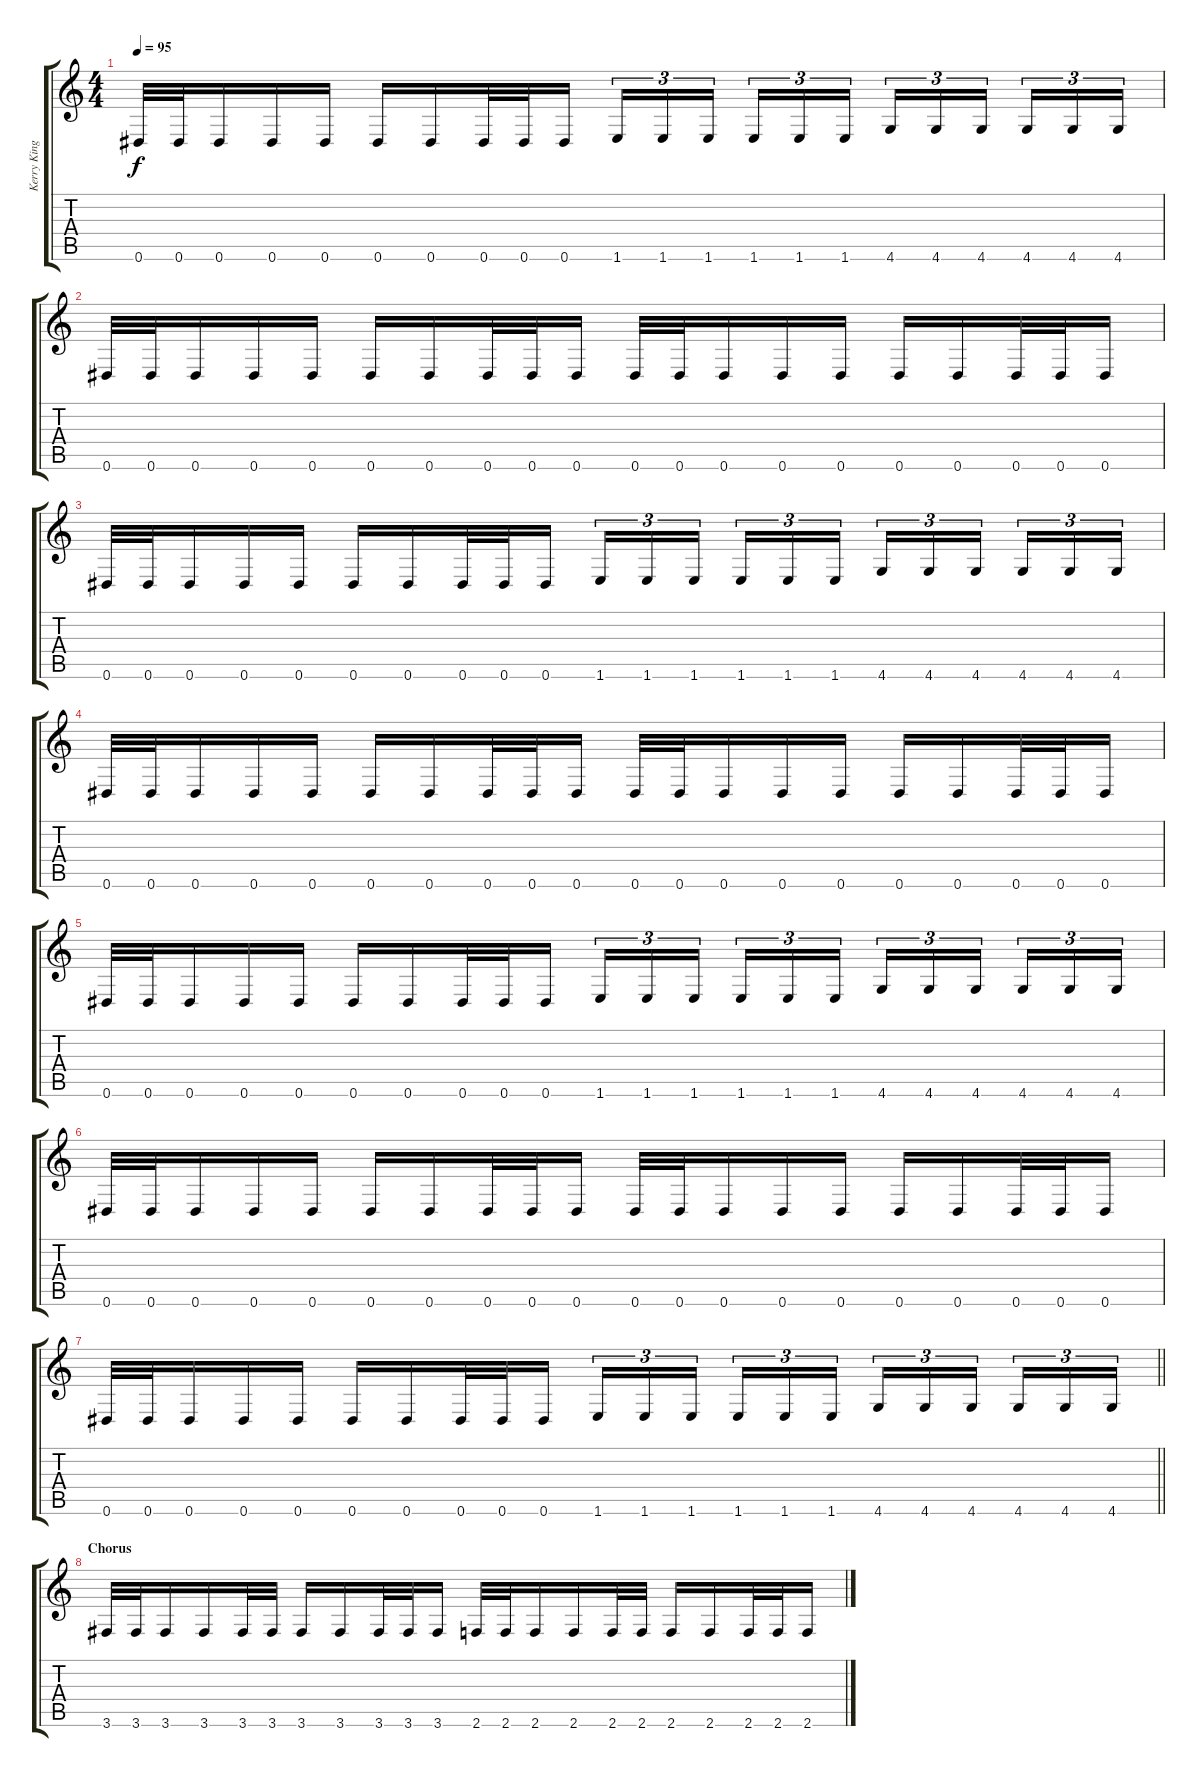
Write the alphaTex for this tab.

\track ("Kerry King" "Kerry King") {instrument overdrivenguitar}
\staff {score tabs}
\tuning (Eb4 Bb3 Gb3 Db3 Ab2 Eb2) {hide}
\ts (4 4)
\tempo 95
\clef g2
\ks c
0.6.32{dy f} 0.6.32 0.6.16 0.6.16 0.6.16 0.6.16 0.6.16 0.6.32 0.6.32 0.6.16 1.6.16{tu (3 2)} 1.6.16{tu (3 2)} 1.6.16{tu (3 2) beam splitsecondary} 1.6.16{tu (3 2)} 1.6.16{tu (3 2)} 1.6.16{tu (3 2)} 4.6.16{tu (3 2)} 4.6.16{tu (3 2)} 4.6.16{tu (3 2) beam splitsecondary} 4.6.16{tu (3 2)} 4.6.16{tu (3 2)} 4.6.16{tu (3 2)} |
0.6.32 0.6.32 0.6.16 0.6.16 0.6.16 0.6.16 0.6.16 0.6.32 0.6.32 0.6.16 0.6.32 0.6.32 0.6.16 0.6.16 0.6.16 0.6.16 0.6.16 0.6.32 0.6.32 0.6.16 |
0.6.32 0.6.32 0.6.16 0.6.16 0.6.16 0.6.16 0.6.16 0.6.32 0.6.32 0.6.16 1.6.16{tu (3 2)} 1.6.16{tu (3 2)} 1.6.16{tu (3 2) beam splitsecondary} 1.6.16{tu (3 2)} 1.6.16{tu (3 2)} 1.6.16{tu (3 2)} 4.6.16{tu (3 2)} 4.6.16{tu (3 2)} 4.6.16{tu (3 2) beam splitsecondary} 4.6.16{tu (3 2)} 4.6.16{tu (3 2)} 4.6.16{tu (3 2)} |
0.6.32 0.6.32 0.6.16 0.6.16 0.6.16 0.6.16 0.6.16 0.6.32 0.6.32 0.6.16 0.6.32 0.6.32 0.6.16 0.6.16 0.6.16 0.6.16 0.6.16 0.6.32 0.6.32 0.6.16 |
0.6.32 0.6.32 0.6.16 0.6.16 0.6.16 0.6.16 0.6.16 0.6.32 0.6.32 0.6.16 1.6.16{tu (3 2)} 1.6.16{tu (3 2)} 1.6.16{tu (3 2) beam splitsecondary} 1.6.16{tu (3 2)} 1.6.16{tu (3 2)} 1.6.16{tu (3 2)} 4.6.16{tu (3 2)} 4.6.16{tu (3 2)} 4.6.16{tu (3 2) beam splitsecondary} 4.6.16{tu (3 2)} 4.6.16{tu (3 2)} 4.6.16{tu (3 2)} |
0.6.32 0.6.32 0.6.16 0.6.16 0.6.16 0.6.16 0.6.16 0.6.32 0.6.32 0.6.16 0.6.32 0.6.32 0.6.16 0.6.16 0.6.16 0.6.16 0.6.16 0.6.32 0.6.32 0.6.16 |
\barLineRight lightlight
0.6.32 0.6.32 0.6.16 0.6.16 0.6.16 0.6.16 0.6.16 0.6.32 0.6.32 0.6.16 1.6.16{tu (3 2)} 1.6.16{tu (3 2)} 1.6.16{tu (3 2) beam splitsecondary} 1.6.16{tu (3 2)} 1.6.16{tu (3 2)} 1.6.16{tu (3 2)} 4.6.16{tu (3 2)} 4.6.16{tu (3 2)} 4.6.16{tu (3 2) beam splitsecondary} 4.6.16{tu (3 2)} 4.6.16{tu (3 2)} 4.6.16{tu (3 2)} |
\section ("" "Chorus")
3.6.32 3.6.32 3.6.16 3.6.16 3.6.32 3.6.32 3.6.16 3.6.16 3.6.32 3.6.32 3.6.16 2.6.32 2.6.32 2.6.16 2.6.16 2.6.32 2.6.32 2.6.16 2.6.16 2.6.32 2.6.32 2.6.16
